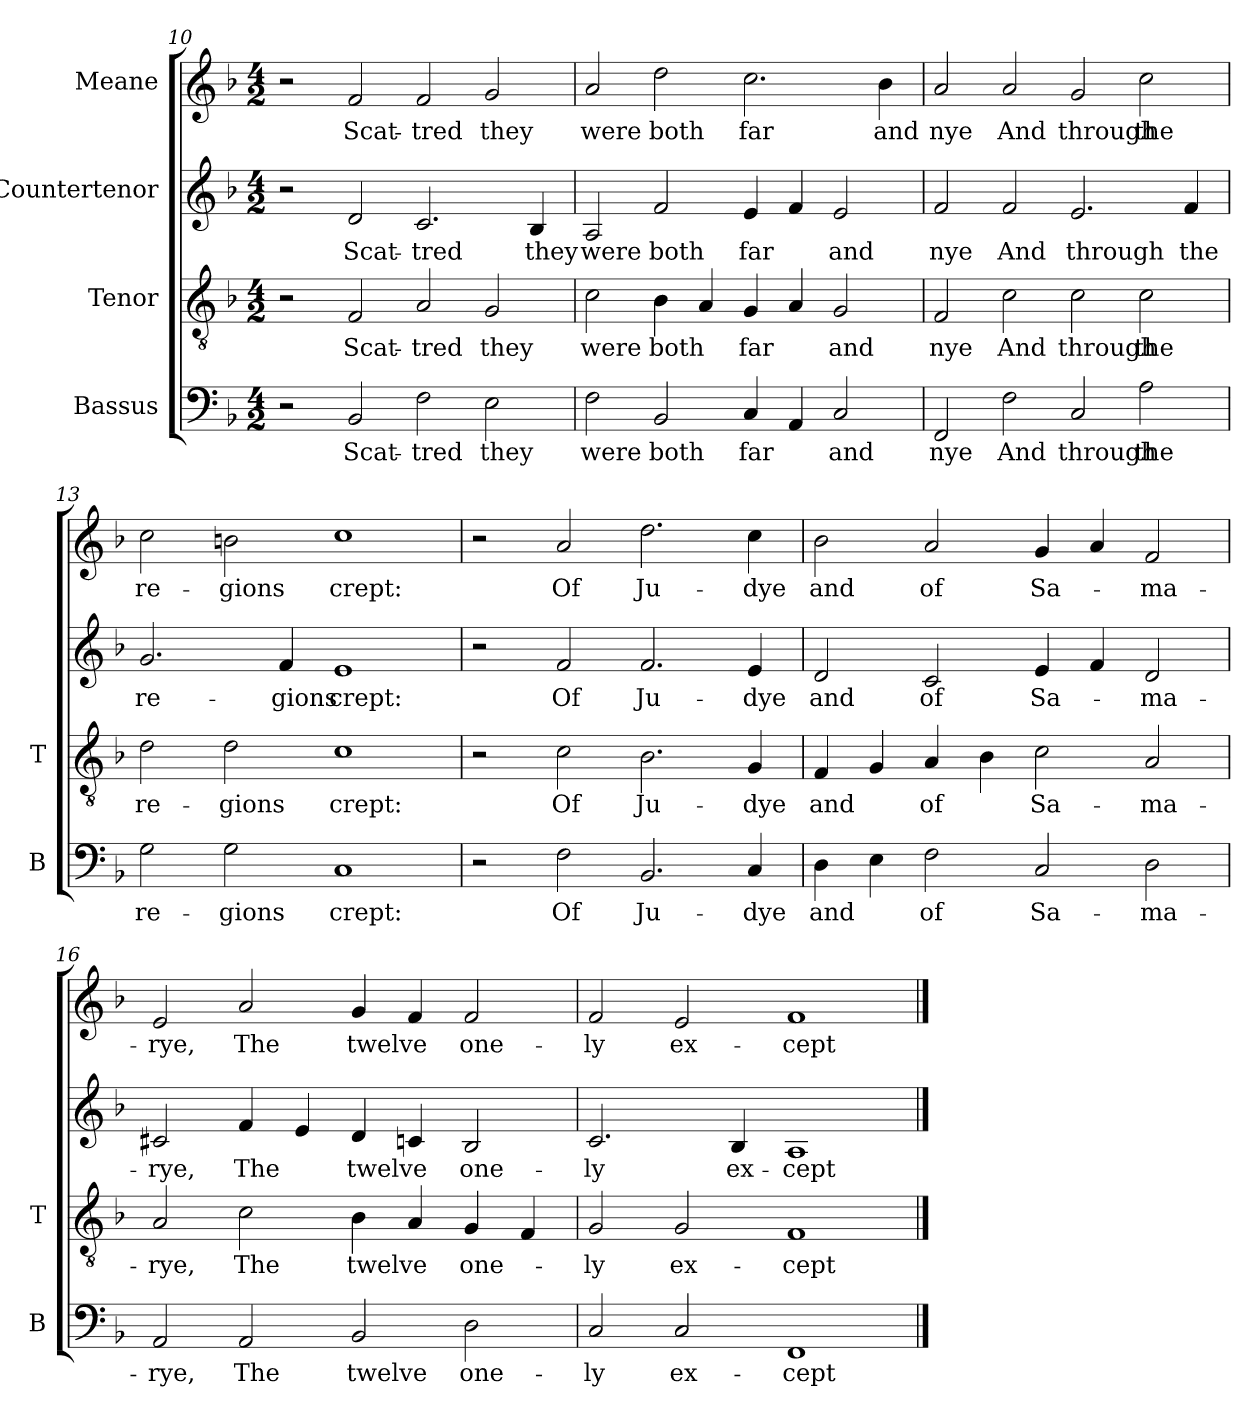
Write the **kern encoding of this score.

**kern	**text	**kern	**text	**kern	**text	**kern	**text
*part4	*part4	*part3	*part3	*part2	*part2	*part1	*part1
*staff4	*staff4	*staff3	*staff3	*staff2	*staff2	*staff1	*staff1
*I"Bassus	*	*I"Tenor	*	*I"Countertenor	*	*I"Meane	*
*I'B	*	*I'T	*	*	*	*	*
!!LO:LB:g=z
*clefF4	*	*clefGv2	*	*clefG2	*	*clefG2	*
*k[b-]	*	*k[b-]	*	*k[b-]	*	*k[b-]	*
*F:	*	*F:	*	*F:	*	*F:	*
*M4/2	*	*M4/2	*	*M4/2	*	*M4/2	*
=10	=10	=10	=10	=10	=10	=10	=10
2r	.	2r	.	2r	.	2r	.
!	!LO:LY:b	!	!LO:LY:b	!	!LO:LY:b	!	!LO:LY:b
2BB-/	Scat-	2F/	Scat-	2d/	Scat-	2f/	Scat-
!	!LO:LY:b	!	!LO:LY:b	!	!LO:LY:b	!	!LO:LY:b
2F\	-tred	2A/	-tred	2.c/	-tred	2f/	-tred
!	!LO:LY:b	!	!LO:LY:b	!	!	!	!LO:LY:b
2E\	they	2G/	they	.	.	2g/	they
!	!	!	!	!	!LO:LY:b	!	!
.	.	.	.	4B-/	they	.	.
=11	=11	=11	=11	=11	=11	=11	=11
!	!LO:LY:b	!	!LO:LY:b	!	!LO:LY:b	!	!LO:LY:b
2F\	were	2c\	were	2A/	were	2a/	were
!	!LO:LY:b	!	!LO:LY:b	!	!LO:LY:b	!	!LO:LY:b
2BB-/	both	4B-\	both	2f/	both	2dd\	both
.	.	4A/	.	.	.	.	.
!	!LO:LY:b	!	!LO:LY:b	!	!LO:LY:b	!	!LO:LY:b
4C/	far	4G/	far	4e/	far	2.cc\	far
4AA/	.	4A/	.	4f/	.	.	.
!	!LO:LY:b	!	!LO:LY:b	!	!LO:LY:b	!	!
2C/	and	2G/	and	2e/	and	.	.
!	!	!	!	!	!	!	!LO:LY:b
.	.	.	.	.	.	4b-\	and
=12	=12	=12	=12	=12	=12	=12	=12
!	!LO:LY:b	!	!LO:LY:b	!	!LO:LY:b	!	!LO:LY:b
2FF/	nye	2F/	nye	2f/	nye	2a/	nye
!	!LO:LY:b	!	!LO:LY:b	!	!LO:LY:b	!	!LO:LY:b
2F\	And	2c\	And	2f/	And	2a/	And
!	!LO:LY:b	!	!LO:LY:b	!	!LO:LY:b	!	!LO:LY:b
2C/	through	2c\	through	2.e/	through	2g/	through
!	!LO:LY:b	!	!LO:LY:b	!	!	!	!LO:LY:b
2A\	the	2c\	the	.	.	2cc\	the
!	!	!	!	!	!LO:LY:b	!	!
.	.	.	.	4f/	the	.	.
!!LO:PB:g=z
=13	=13	=13	=13	=13	=13	=13	=13
!	!LO:LY:b	!	!LO:LY:b	!	!LO:LY:b	!	!LO:LY:b
2G\	re-	2d\	re-	2.g/	re-	2cc\	re-
!	!LO:LY:b	!	!LO:LY:b	!	!	!	!LO:LY:b
2G\	-gions	2d\	-gions	.	.	2bn\	-gions
!	!	!	!	!	!LO:LY:b	!	!
.	.	.	.	4f/	-gions	.	.
!	!LO:LY:b	!	!LO:LY:b	!	!LO:LY:b	!	!LO:LY:b
1C	crept:	1c	crept:	1e	crept:	1cc	crept:
=14	=14	=14	=14	=14	=14	=14	=14
2r	.	2r	.	2r	.	2r	.
!	!LO:LY:b	!	!LO:LY:b	!	!LO:LY:b	!	!LO:LY:b
2F\	Of	2c\	Of	2f/	Of	2a/	Of
!	!LO:LY:b	!	!LO:LY:b	!	!LO:LY:b	!	!LO:LY:b
2.BB-/	Ju-	2.B-\	Ju-	2.f/	Ju-	2.dd\	Ju-
!	!LO:LY:b	!	!LO:LY:b	!	!LO:LY:b	!	!LO:LY:b
4C/	-dye	4G/	-dye	4e/	-dye	4cc\	-dye
=15	=15	=15	=15	=15	=15	=15	=15
!	!LO:LY:b	!	!LO:LY:b	!	!LO:LY:b	!	!LO:LY:b
4D\	and	4F/	and	2d/	and	2b-\	and
4E\	.	4G/	.	.	.	.	.
!	!LO:LY:b	!	!LO:LY:b	!	!LO:LY:b	!	!LO:LY:b
2F\	of	4A/	of	2c/	of	2a/	of
.	.	4B-\	.	.	.	.	.
!	!LO:LY:b	!	!LO:LY:b	!	!LO:LY:b	!	!LO:LY:b
2C/	Sa-	2c\	Sa-	4e/	Sa-	4g/	Sa-
.	.	.	.	4f/	.	4a/	.
!	!LO:LY:b	!	!LO:LY:b	!	!LO:LY:b	!	!LO:LY:b
2D\	-ma-	2A/	-ma-	2d/	-ma-	2f/	-ma-
!!LO:LB:g=z
=16	=16	=16	=16	=16	=16	=16	=16
!	!LO:LY:b	!	!LO:LY:b	!	!LO:LY:b	!	!LO:LY:b
2AA/	-rye,	2A/	-rye,	2c#X/	-rye,	2e/	-rye,
!	!LO:LY:b	!	!LO:LY:b	!	!LO:LY:b	!	!LO:LY:b
2AA/	The	2c\	The	4f/	The	2a/	The
.	.	.	.	4e/	.	.	.
!	!LO:LY:b	!	!LO:LY:b	!	!LO:LY:b	!	!LO:LY:b
2BB-/	twelve	4B-\	twelve	4d/	twelve	4g/	twelve
.	.	4A/	.	4cn/	.	4f/	.
!	!LO:LY:b	!	!LO:LY:b	!	!LO:LY:b	!	!LO:LY:b
2D\	one-	4G/	one-	2B-/	one-	2f/	one-
.	.	4F/	.	.	.	.	.
=17	=17	=17	=17	=17	=17	=17	=17
!	!LO:LY:b	!	!LO:LY:b	!	!LO:LY:b	!	!LO:LY:b
2C/	-ly	2G/	-ly	2.c/	-ly	2f/	-ly
!	!LO:LY:b	!	!LO:LY:b	!	!	!	!LO:LY:b
2C/	ex-	2G/	ex-	.	.	2e/	ex-
!	!	!	!	!	!LO:LY:b	!	!
.	.	.	.	4B-/	ex-	.	.
!	!LO:LY:b	!	!LO:LY:b	!	!LO:LY:b	!	!LO:LY:b
1FF	-cept	1F	-cept	1A	-cept	1f	-cept
==	==	==	==	==	==	==	==
*-	*-	*-	*-	*-	*-	*-	*-
